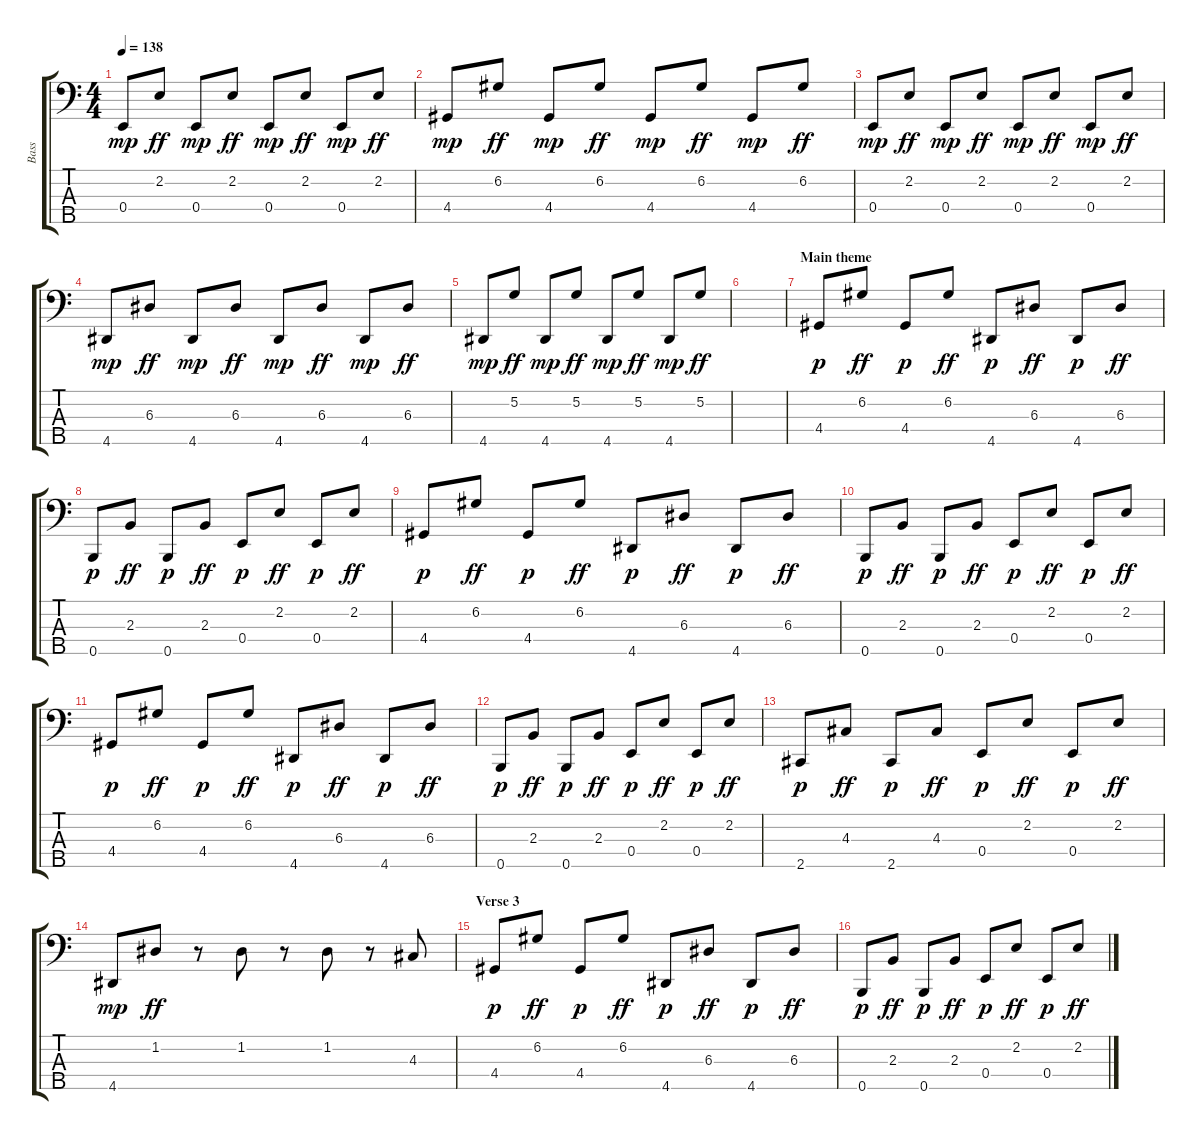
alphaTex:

\track ("Bass" "Bass") {instrument synthbass1}
\staff {score tabs}
\tuning (G2 D2 A1 E1 B0) {hide}
\ts (4 4)
\tempo 138
\clef f4
\ks c
0.4.8{dy mp} 2.2.8{dy ff} 0.4.8{dy mp} 2.2.8{dy ff} 0.4.8{dy mp} 2.2.8{dy ff} 0.4.8{dy mp} 2.2.8{dy ff} |
4.4.8{dy mp} 6.2.8{dy ff} 4.4.8{dy mp} 6.2.8{dy ff} 4.4.8{dy mp} 6.2.8{dy ff} 4.4.8{dy mp} 6.2.8{dy ff} |
0.4.8{dy mp} 2.2.8{dy ff} 0.4.8{dy mp} 2.2.8{dy ff} 0.4.8{dy mp} 2.2.8{dy ff} 0.4.8{dy mp} 2.2.8{dy ff} |
4.5.8{dy mp} 6.3.8{dy ff} 4.5.8{dy mp} 6.3.8{dy ff} 4.5.8{dy mp} 6.3.8{dy ff} 4.5.8{dy mp} 6.3.8{dy ff} |
4.5.8{dy mp} 5.2.8{dy ff} 4.5.8{dy mp} 5.2.8{dy ff} 4.5.8{dy mp} 5.2.8{dy ff} 4.5.8{dy mp} 5.2.8{dy ff} |
|
\section ("" "Main theme")
4.4.8{dy p} 6.2.8{dy ff} 4.4.8{dy p} 6.2.8{dy ff} 4.5.8{dy p} 6.3.8{dy ff} 4.5.8{dy p} 6.3.8{dy ff} |
0.5.8{dy p} 2.3.8{dy ff} 0.5.8{dy p} 2.3.8{dy ff} 0.4.8{dy p} 2.2.8{dy ff} 0.4.8{dy p} 2.2.8{dy ff} |
4.4.8{dy p} 6.2.8{dy ff} 4.4.8{dy p} 6.2.8{dy ff} 4.5.8{dy p} 6.3.8{dy ff} 4.5.8{dy p} 6.3.8{dy ff} |
0.5.8{dy p} 2.3.8{dy ff} 0.5.8{dy p} 2.3.8{dy ff} 0.4.8{dy p} 2.2.8{dy ff} 0.4.8{dy p} 2.2.8{dy ff} |
4.4.8{dy p} 6.2.8{dy ff} 4.4.8{dy p} 6.2.8{dy ff} 4.5.8{dy p} 6.3.8{dy ff} 4.5.8{dy p} 6.3.8{dy ff} |
0.5.8{dy p} 2.3.8{dy ff} 0.5.8{dy p} 2.3.8{dy ff} 0.4.8{dy p} 2.2.8{dy ff} 0.4.8{dy p} 2.2.8{dy ff} |
2.5.8{dy p} 4.3.8{dy ff} 2.5.8{dy p} 4.3.8{dy ff} 0.4.8{dy p} 2.2.8{dy ff} 0.4.8{dy p} 2.2.8{dy ff} |
4.5.8{dy mp} 1.2.8{dy ff} r.8 1.2.8 r.8 1.2.8 r.8 4.3.8 |
\section ("" "Verse 3")
4.4.8{dy p} 6.2.8{dy ff} 4.4.8{dy p} 6.2.8{dy ff} 4.5.8{dy p} 6.3.8{dy ff} 4.5.8{dy p} 6.3.8{dy ff} |
0.5.8{dy p} 2.3.8{dy ff} 0.5.8{dy p} 2.3.8{dy ff} 0.4.8{dy p} 2.2.8{dy ff} 0.4.8{dy p} 2.2.8{dy ff}
